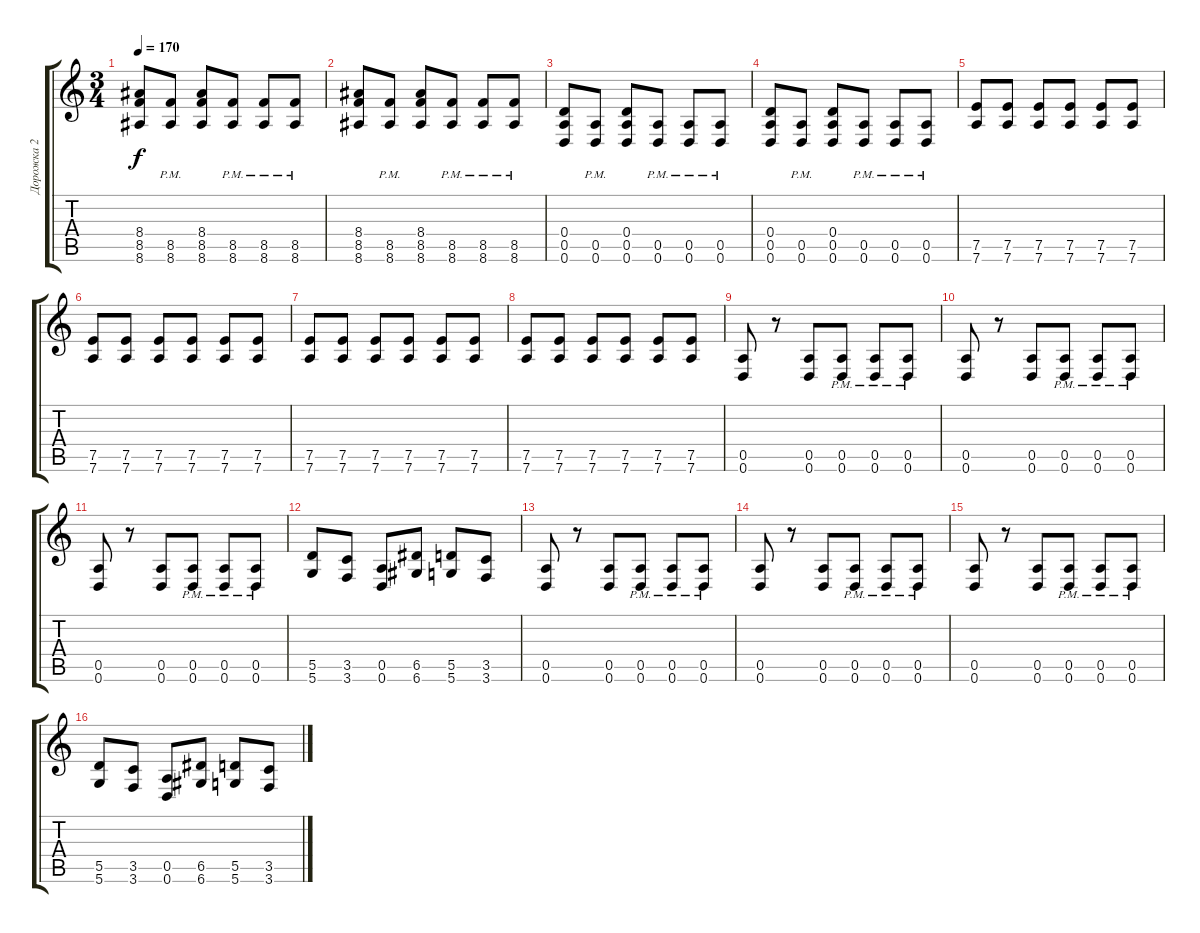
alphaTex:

\track ("Дорожка 2" "Дорожка 2") {instrument overdrivenguitar}
\staff {score tabs}
\tuning (E4 B3 G3 D3 A2 D2) {hide}
\ts (3 4)
\tempo 170
\clef g2
\ks c
(8.4 8.5 8.6).8{dy f} (8.5{pm} 8.6{pm}).8 (8.4 8.5 8.6).8 (8.5{pm} 8.6{pm}).8 (8.5{pm} 8.6{pm}).8 (8.5{pm} 8.6{pm}).8 |
(8.4 8.5 8.6).8 (8.5{pm} 8.6{pm}).8 (8.4 8.5 8.6).8 (8.5{pm} 8.6{pm}).8 (8.5{pm} 8.6{pm}).8 (8.5{pm} 8.6{pm}).8 |
(0.4 0.5 0.6).8 (0.5{pm} 0.6{pm}).8 (0.4 0.5 0.6).8 (0.5{pm} 0.6{pm}).8 (0.5{pm} 0.6{pm}).8 (0.5{pm} 0.6{pm}).8 |
(0.4 0.5 0.6).8 (0.5{pm} 0.6{pm}).8 (0.4 0.5 0.6).8 (0.5{pm} 0.6{pm}).8 (0.5{pm} 0.6{pm}).8 (0.5{pm} 0.6{pm}).8 |
(7.5 7.6).8 (7.5 7.6).8 (7.5 7.6).8 (7.5 7.6).8 (7.5 7.6).8 (7.5 7.6).8 |
(7.5 7.6).8 (7.5 7.6).8 (7.5 7.6).8 (7.5 7.6).8 (7.5 7.6).8 (7.5 7.6).8 |
(7.5 7.6).8 (7.5 7.6).8 (7.5 7.6).8 (7.5 7.6).8 (7.5 7.6).8 (7.5 7.6).8 |
(7.5 7.6).8 (7.5 7.6).8 (7.5 7.6).8 (7.5 7.6).8 (7.5 7.6).8 (7.5 7.6).8 |
(0.5 0.6).8 r.8 (0.5 0.6).8 (0.5{pm} 0.6{pm}).8 (0.5{pm} 0.6{pm}).8 (0.5{pm} 0.6{pm}).8 |
(0.5 0.6).8 r.8 (0.5 0.6).8 (0.5{pm} 0.6{pm}).8 (0.5{pm} 0.6{pm}).8 (0.5{pm} 0.6{pm}).8 |
(0.5 0.6).8 r.8 (0.5 0.6).8 (0.5{pm} 0.6{pm}).8 (0.5{pm} 0.6{pm}).8 (0.5{pm} 0.6{pm}).8 |
(5.5 5.6).8 (3.5 3.6).8 (0.5 0.6).8 (6.5 6.6).8 (5.5 5.6).8 (3.5 3.6).8 |
(0.5 0.6).8 r.8 (0.5 0.6).8 (0.5{pm} 0.6{pm}).8 (0.5{pm} 0.6{pm}).8 (0.5{pm} 0.6{pm}).8 |
(0.5 0.6).8 r.8 (0.5 0.6).8 (0.5{pm} 0.6{pm}).8 (0.5{pm} 0.6{pm}).8 (0.5{pm} 0.6{pm}).8 |
(0.5 0.6).8 r.8 (0.5 0.6).8 (0.5{pm} 0.6{pm}).8 (0.5{pm} 0.6{pm}).8 (0.5{pm} 0.6{pm}).8 |
(5.5 5.6).8 (3.5 3.6).8 (0.5 0.6).8 (6.5 6.6).8 (5.5 5.6).8 (3.5 3.6).8
